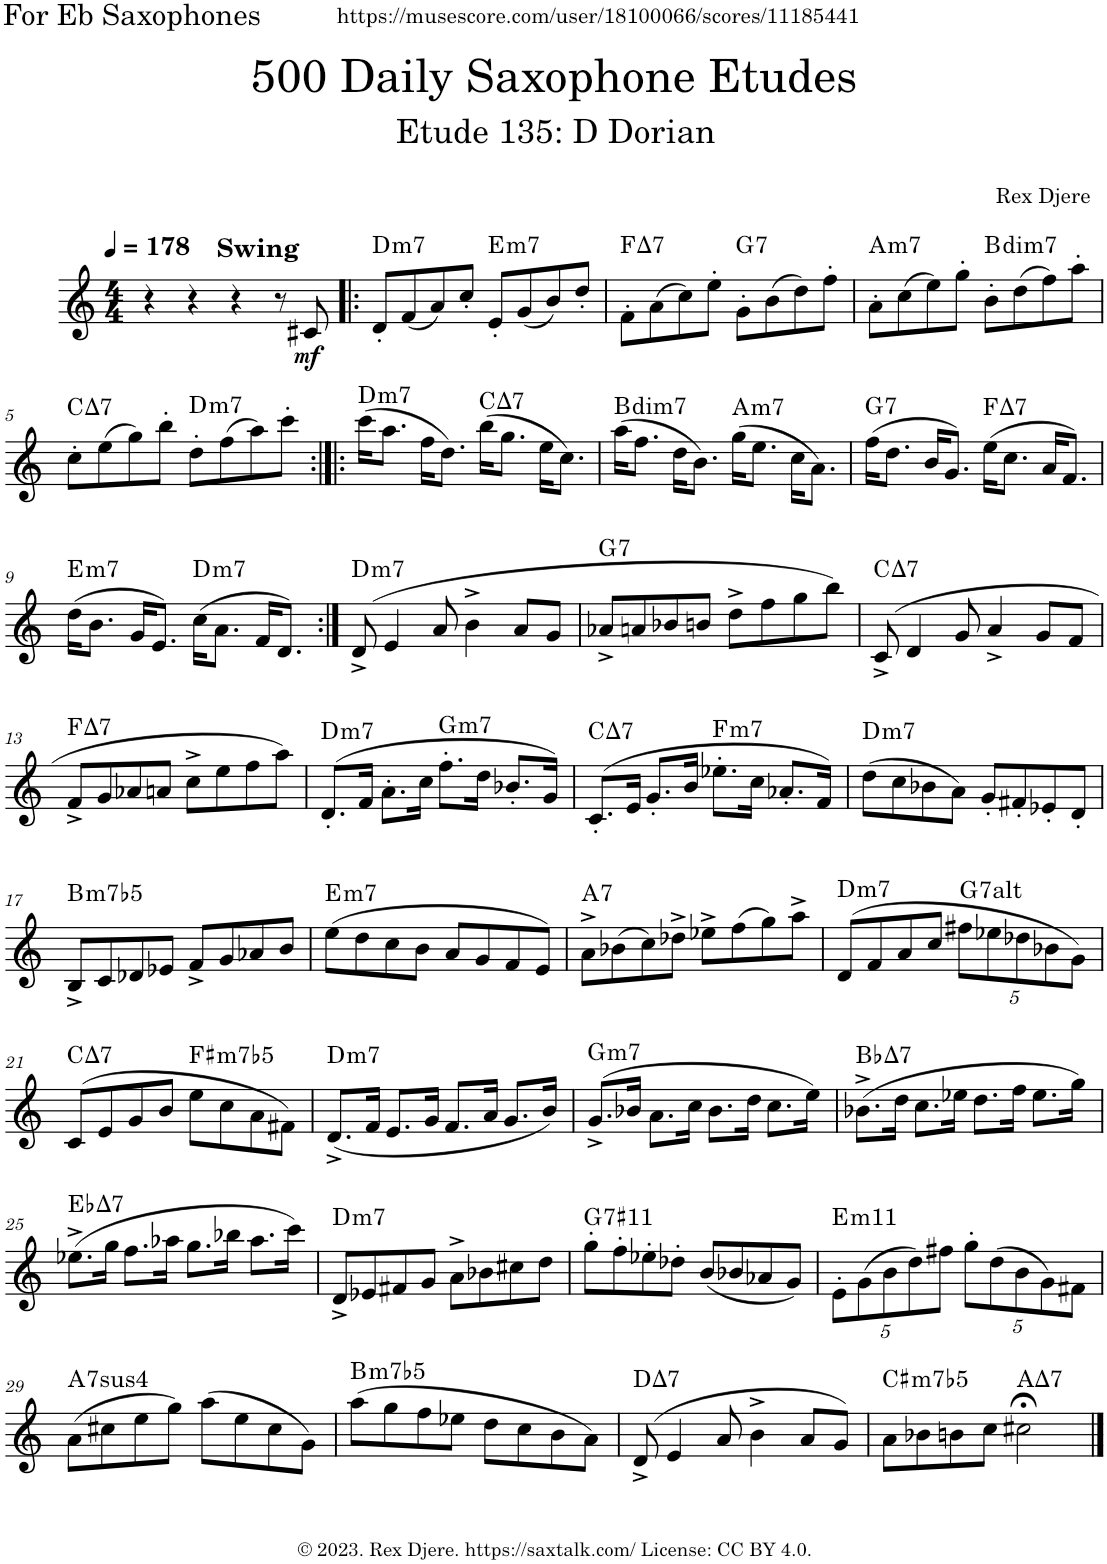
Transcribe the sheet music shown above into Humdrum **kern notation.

**kern	**dynam	**harte
*part1	*part1	*part1
*staff1	*staff1	*
*I"Alto Saxophone	*	*
*I'A. Sax.	*	*
*clefG2	*	*
*Trd5c9	*	*
*k[]	*	*
*M4/4	*	*
*MM178	*	*
=1	=1	=1
!LO:TX:a:B:t=Swing	!	!
4r	.	.
4r	.	.
4r	.	.
8r	.	.
!	!LO:DY:b	!
8c#X/	mf	.
=2!|:	=2!|:	=2!|:
!	!	!LO:H:kt=m7
8d'/L	.	D:min7
(8f/	.	.
8a/)	.	.
8cc'/J	.	.
!	!	!LO:H:kt=m7
8e'/L	.	E:min7
(8g/	.	.
8b/)	.	.
8dd'/J	.	.
=3	=3	=3
!	!	!LO:H:kt=7
8f'\L	.	F:maj7
(8a\	.	.
8cc\)	.	.
8ee'\J	.	.
!	!	!LO:H:kt=7
8g'\L	.	G:7
(8b\	.	.
8dd\)	.	.
8ff'\J	.	.
=4	=4	=4
!	!	!LO:H:kt=m7
8a'\L	.	A:min7
(8cc\	.	.
8ee\)	.	.
8gg'\J	.	.
!	!	!LO:H:kt=dim7
8b'\L	.	B:dim7
(8dd\	.	.
8ff\)	.	.
8aa'\J	.	.
!!LO:LB:g=z
=5	=5	=5
!	!	!LO:H:kt=7
8cc'\L	.	C:maj7
(8ee\	.	.
8gg\)	.	.
8bb'\J	.	.
!	!	!LO:H:kt=m7
8dd'\L	.	D:min7
(8ff\	.	.
8aa\)	.	.
8ccc'\J	.	.
=6:|!|:	=6:|!|:	=6:|!|:
!	!	!LO:H:kt=m7
(16ccc\KL	.	D:min7
8.aa\J	.	.
16ff\KL	.	.
8.dd\J)	.	.
!	!	!LO:H:kt=7
(16bb\KL	.	C:maj7
8.gg\J	.	.
16ee\KL	.	.
8.cc\J)	.	.
=7	=7	=7
!	!	!LO:H:kt=dim7
(16aa\KL	.	B:dim7
8.ff\J	.	.
16dd\KL	.	.
8.b\J)	.	.
!	!	!LO:H:kt=m7
(16gg\KL	.	A:min7
8.ee\J	.	.
16cc\KL	.	.
8.a\J)	.	.
=8	=8	=8
!	!	!LO:H:kt=7
(16ff\KL	.	G:7
8.dd\J	.	.
16b/KL	.	.
8.g/J)	.	.
!	!	!LO:H:kt=7
(16ee\KL	.	F:maj7
8.cc\J	.	.
16a/KL	.	.
8.f/J)	.	.
!!LO:LB:g=z
=9	=9	=9
!	!	!LO:H:kt=m7
(16dd\KL	.	E:min7
8.b\J	.	.
16g/KL	.	.
8.e/J)	.	.
!	!	!LO:H:kt=m7
(16cc\KL	.	D:min7
8.a\J	.	.
16f/KL	.	.
8.d/J)	.	.
=10:|!	=10:|!	=10:|!
!	!	!LO:H:kt=m7
(8d^/	.	D:min7
4e/	.	.
8a/	.	.
4b^\	.	.
8a/L	.	.
8g/J	.	.
=11	=11	=11
!	!	!LO:H:kt=7
8a-X^/L	.	G:7
8an/	.	.
8b-X/	.	.
8bn/J	.	.
8dd^\L	.	.
8ff\	.	.
8gg\	.	.
8bb\J)	.	.
=12	=12	=12
!	!	!LO:H:kt=7
(8c^/	.	C:maj7
4d/	.	.
8g/	.	.
4a^/	.	.
8g/L	.	.
8f/J	.	.
!!LO:LB:g=z
=13	=13	=13
!	!	!LO:H:kt=7
8f^/L	.	F:maj7
8g/	.	.
8a-X/	.	.
8an/J	.	.
8cc^\L	.	.
8ee\	.	.
8ff\	.	.
8aa\J)	.	.
=14	=14	=14
!	!	!LO:H:kt=m7
(8.d'/L	.	D:min7
16f/Jk	.	.
8.a'\L	.	.
16cc\Jk	.	.
!	!	!LO:H:kt=m7
8.ff'\L	.	G:min7
16dd\Jk	.	.
8.b-X'/L	.	.
16g/Jk)	.	.
=15	=15	=15
!	!	!LO:H:kt=7
(8.c'/L	.	C:maj7
16e/Jk	.	.
8.g'/L	.	.
16b/Jk	.	.
!	!	!LO:H:kt=m7
8.ee-X'\L	.	F:min7
16cc\Jk	.	.
8.a-X'/L	.	.
16f/Jk)	.	.
=16	=16	=16
!	!	!LO:H:kt=m7
(8dd\L	.	D:min7
8cc\	.	.
8b-X\	.	.
8a\J)	.	.
8g'/L	.	.
8f#X'/	.	.
8e-X'/	.	.
8d'/J	.	.
!!LO:LB:g=z
=17	=17	=17
!	!	!LO:H:kt=m7b5
8B^/L	.	B:hdim7
8c/	.	.
8d-X/	.	.
8e-X/J	.	.
8f^/L	.	.
8g/	.	.
8a-X/	.	.
8b/J	.	.
=18	=18	=18
!	!	!LO:H:kt=m7
(8ee\L	.	E:min7
8dd\	.	.
8cc\	.	.
8b\J	.	.
8a/L	.	.
8g/	.	.
8f/	.	.
8e/J)	.	.
=19	=19	=19
!	!	!LO:H:kt=7
8a^\L	.	A:7
(8b-X\	.	.
8cc\)	.	.
8dd-X^\J	.	.
8ee-X^\L	.	.
(8ff\	.	.
8gg\)	.	.
8aa^\J	.	.
=20	=20	=20
!	!	!LO:H:kt=m7
(8d/L	.	D:min7
8f/	.	.
8a/	.	.
8cc/J	.	.
*Xbrackettup	*	*
!	!	!LO:H:kt=7
10ff#X\L	.	G:(3,b5,#5,b7,b9,#9)
10ee-X\	.	.
10dd-X\	.	.
10b-X\	.	.
10g\J)	.	.
!!LO:LB:g=z
=21	=21	=21
!	!	!LO:H:kt=7
(8c/L	.	C:maj7
8e/	.	.
8g/	.	.
8b/J	.	.
!	!	!LO:H:kt=m7b5
8ee\L	.	F#:hdim7
8cc\	.	.
8a\	.	.
8f#X\J)	.	.
=22	=22	=22
!	!	!LO:H:kt=m7
(8.d^/L	.	D:min7
16f/Jk	.	.
8.e/L	.	.
16g/Jk	.	.
8.f/L	.	.
16a/Jk	.	.
8.g/L	.	.
16b/Jk)	.	.
=23	=23	=23
!	!	!LO:H:kt=m7
(8.g^/L	.	G:min7
16b-X/Jk	.	.
8.a\L	.	.
16cc\Jk	.	.
8.b-\L	.	.
16dd\Jk	.	.
8.cc\L	.	.
16ee\Jk)	.	.
=24	=24	=24
!	!	!LO:H:kt=7
(8.b-X^\L	.	Bb:maj7
16dd\Jk	.	.
8.cc\L	.	.
16ee-X\Jk	.	.
8.dd\L	.	.
16ff\Jk	.	.
8.ee-\L	.	.
16gg\Jk)	.	.
!!LO:LB:g=z
=25	=25	=25
!	!	!LO:H:kt=7
(8.ee-X^\L	.	Eb:maj7
16gg\Jk	.	.
8.ff\L	.	.
16aa-X\Jk	.	.
8.gg\L	.	.
16bb-X\Jk	.	.
8.aa-\L	.	.
16ccc\Jk)	.	.
=26	=26	=26
!	!	!LO:H:kt=m7
8d^/L	.	D:min7
8e-X/	.	.
8f#X/	.	.
8g/J	.	.
8a^\L	.	.
8b-X\	.	.
8cc#X\	.	.
8dd\J	.	.
=27	=27	=27
!	!	!LO:H:kt=7
8gg'\L	.	G:7(#11)
8ff'\	.	.
8ee-X'\	.	.
8dd-X'\J	.	.
(8b/L	.	.
8b-X/	.	.
8a-X/	.	.
8g/J)	.	.
=28	=28	=28
!	!	!LO:H:kt=m11
10e'\L	.	E:min9(11)
(10g\	.	.
10b\	.	.
10dd\)	.	.
10ff#X\J	.	.
10gg'\L	.	.
(10dd\	.	.
10b\	.	.
10g\)	.	.
10f#X\J	.	.
!!LO:LB:g=z
=29	=29	=29
!	!	!LO:H:kt=74
(8a\L	.	A:sus4(7)
8cc#X\	.	.
8ee\	.	.
8gg\J)	.	.
(8aa\L	.	.
8ee\	.	.
8cc#\	.	.
8g\J)	.	.
=30	=30	=30
!	!	!LO:H:kt=m7b5
(8aa\L	.	B:hdim7
8gg\	.	.
8ff\	.	.
8ee-X\J	.	.
8dd\L	.	.
8cc\	.	.
8b\	.	.
8a\J)	.	.
=31	=31	=31
!	!	!LO:H:kt=7
(8d^/	.	D:maj7
4e/	.	.
8a/	.	.
4b^\	.	.
8a/L	.	.
8g/J)	.	.
=32	=32	=32
!	!	!LO:H:kt=m7b5
8a\L	.	C#:hdim7
8b-X\	.	.
8bn\	.	.
8cc\J	.	.
!	!	!LO:H:kt=7
2cc#X;<\	.	A:maj7
==	==	==
*-	*-	*-
